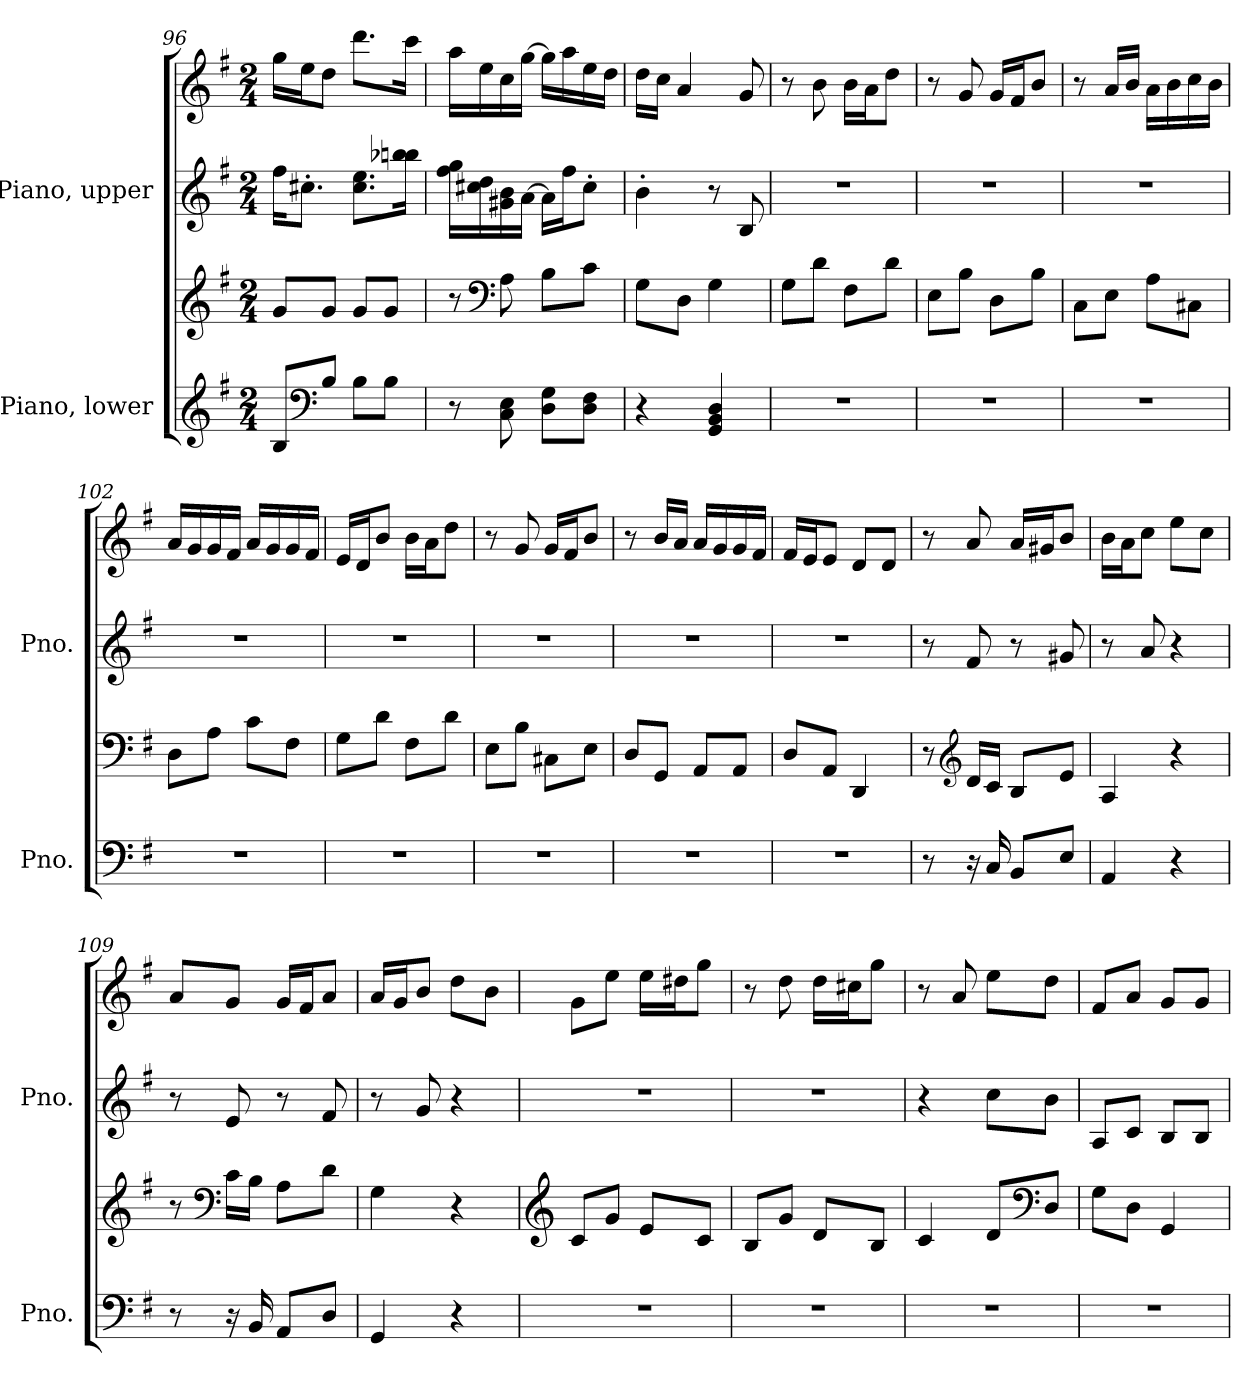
**kern	**kern	**kern	**kern
*part2	*part2	*part1	*part1
*staff4	*staff3	*staff2	*staff1
*I"Piano, lower	*	*I"Piano, upper	*
*I'Pno.	*	*I'Pno.	*
*clefG2	*clefG2	*clefG2	*clefG2
*k[f#]	*k[f#]	*k[f#]	*k[f#]
*M2/4	*M2/4	*M2/4	*M2/4
=96	=96	=96	=96
8B/L	8g/L	16ff#\KL	16gg\LL
.	.	8.cc#X'\J	16ee\J
*clefF4	*	*	*
8B/J	8g/J	.	8dd\J
8B\L	8g/L	8.cc#\ 8.ee\L	8.ddd\L
8B\J	8g/J	.	.
.	.	16bb-X\ 16bbn\Jk	16ccc\Jk
!!LO:LB:g=z
=97	=97	=97	=97
8r	8r	16ff#\ 16gg\LL	16aa\LL
.	.	16cc#X\ 16dd\	16ee\
*	*clefF4	*	*
8C\ 8E\	8A\	16g#X\ 16b\	16cc\
.	.	[16a\JJ	[16gg\JJ
8D\ 8G\L	8B\L	16a\LL]	16gg\LL]
.	.	16ff#\J	16aa\
8D\ 8F#\J	8c\J	8cc#'\J	16ee\
.	.	.	16dd\JJ
=98	=98	=98	=98
4r	8G\L	4b'\	16dd\LL
.	.	.	16cc\JJ
.	8D\J	.	4a/
4GG/ 4BB/ 4D/	4G\	8r	.
.	.	8B/	8g/
=99	=99	=99	=99
2r	8G\L	2r	8r
.	8d\J	.	8b\
.	8F#\L	.	16b\LL
.	.	.	16a\J
.	8d\J	.	8dd\J
=100	=100	=100	=100
2r	8E\L	2r	8r
.	8B\J	.	8g/
.	8D\L	.	16g/LL
.	.	.	16f#/J
.	8B\J	.	8b/J
=101	=101	=101	=101
2r	8C\L	2r	8r
.	8E\J	.	16a/LL
.	.	.	16b/JJ
.	8A\L	.	16a\LL
.	.	.	16b\
.	8C#X\J	.	16cc\
.	.	.	16b\JJ
!!LO:PB:g=z
=102	=102	=102	=102
2r	8D\L	2r	16a/LL
.	.	.	16g/
.	8A\J	.	16g/
.	.	.	16f#/JJ
.	8c\L	.	16a/LL
.	.	.	16g/
.	8F#\J	.	16g/
.	.	.	16f#/JJ
=103	=103	=103	=103
2r	8G\L	2r	16e/LL
.	.	.	16d/J
.	8d\J	.	8b/J
.	8F#\L	.	16b\LL
.	.	.	16a\J
.	8d\J	.	8dd\J
=104	=104	=104	=104
2r	8E\L	2r	8r
.	8B\J	.	8g/
.	8C#X\L	.	16g/LL
.	.	.	16f#/J
.	8E\J	.	8b/J
=105	=105	=105	=105
2r	8D/L	2r	8r
.	8GG/J	.	16b/LL
.	.	.	16a/JJ
.	8AA/L	.	16a/LL
.	.	.	16g/
.	8AA/J	.	16g/
.	.	.	16f#/JJ
=106	=106	=106	=106
2r	8D/L	2r	16f#/LL
.	.	.	16e/J
.	8AA/J	.	8e/J
.	4DD/	.	8d/L
.	.	.	8d/J
!!LO:LB:g=z
=107	=107	=107	=107
8r	8r	8r	8r
*	*clefG2	*	*
16r	16d/LL	8f#/	8a/
16C/	16c/JJ	.	.
8BB/L	8B/L	8r	16a/LL
.	.	.	16g#X/J
8E/J	8e/J	8g#X/	8b/J
=108	=108	=108	=108
4AA/	4A/	8r	16b\LL
.	.	.	16a\J
.	.	8a/	8cc\J
4r	4r	4r	8ee\L
.	.	.	8cc\J
=109	=109	=109	=109
8r	8r	8r	8a/L
*	*clefF4	*	*
16r	16c\LL	8e/	8g/J
16BB/	16B\JJ	.	.
8AA/L	8A\L	8r	16g/LL
.	.	.	16f#/J
8D/J	8d\J	8f#/	8a/J
=110	=110	=110	=110
4GG/	4G\	8r	16a/LL
.	.	.	16g/J
.	.	8g/	8b/J
4r	4r	4r	8dd\L
.	.	.	8b\J
=111	=111	=111	=111
*	*clefG2	*	*
2r	8c/L	2r	8g\L
.	8g/J	.	8ee\J
.	8e/L	.	16ee\LL
.	.	.	16dd#X\J
.	8c/J	.	8gg\J
!!LO:LB:g=z
=112	=112	=112	=112
2r	8B/L	2r	8r
.	8g/J	.	8dd\
.	8d/L	.	16dd\LL
.	.	.	16cc#X\J
.	8B/J	.	8gg\J
=113	=113	=113	=113
2r	4c/	4r	8r
.	.	.	8a/
.	8d/L	8cc\L	8ee\L
*	*clefF4	*	*
.	8D/J	8b\J	8dd\J
=114	=114	=114	=114
2r	8G\L	8A/L	8f#/L
.	8D\J	8c/J	8a/J
.	4GG/	8B/L	8g/L
.	.	8B/J	8g/J
=	=	=	=
*-	*-	*-	*-
